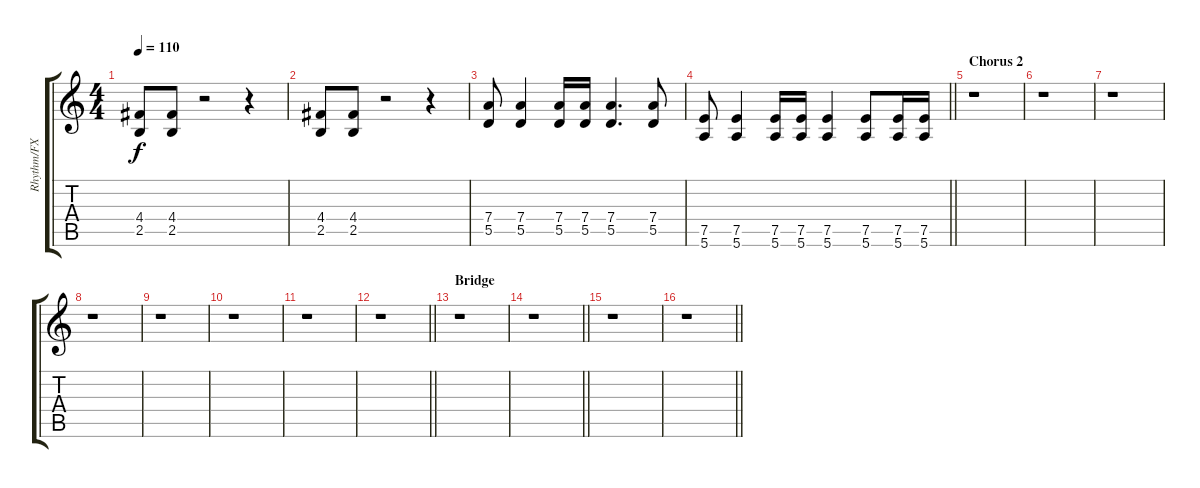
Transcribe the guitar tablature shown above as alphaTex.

\track ("Rhythm/FX" "Rhythm/FX") {instrument distortionguitar}
\staff {score tabs}
\tuning (E4 B3 G3 D3 A2 E2) {hide}
\ts (4 4)
\tempo 110
\clef g2
\ks c
(4.4 2.5).8{dy f} (4.4 2.5).8 r.2 r.4 |
(4.4 2.5).8 (4.4 2.5).8 r.2 r.4 |
(7.4 5.5).8 (7.4 5.5).4 (7.4 5.5).16 (7.4 5.5).16 (7.4 5.5).4{d} (7.4 5.5).8 |
\barLineRight lightlight
(7.5 5.6).8 (7.5 5.6).4 (7.5 5.6).16 (7.5 5.6).16 (7.5 5.6).4 (7.5 5.6).8 (7.5 5.6).16 (7.5 5.6).16 |
\section ("" "Chorus 2")
r.1 |
r.1 |
r.1 |
r.1 |
r.1 |
r.1 |
r.1 |
\barLineRight lightlight
r.1 |
\section ("" "Bridge")
r.1 |
\barLineRight lightlight
r.1 |
r.1 |
\barLineRight lightlight
r.1
